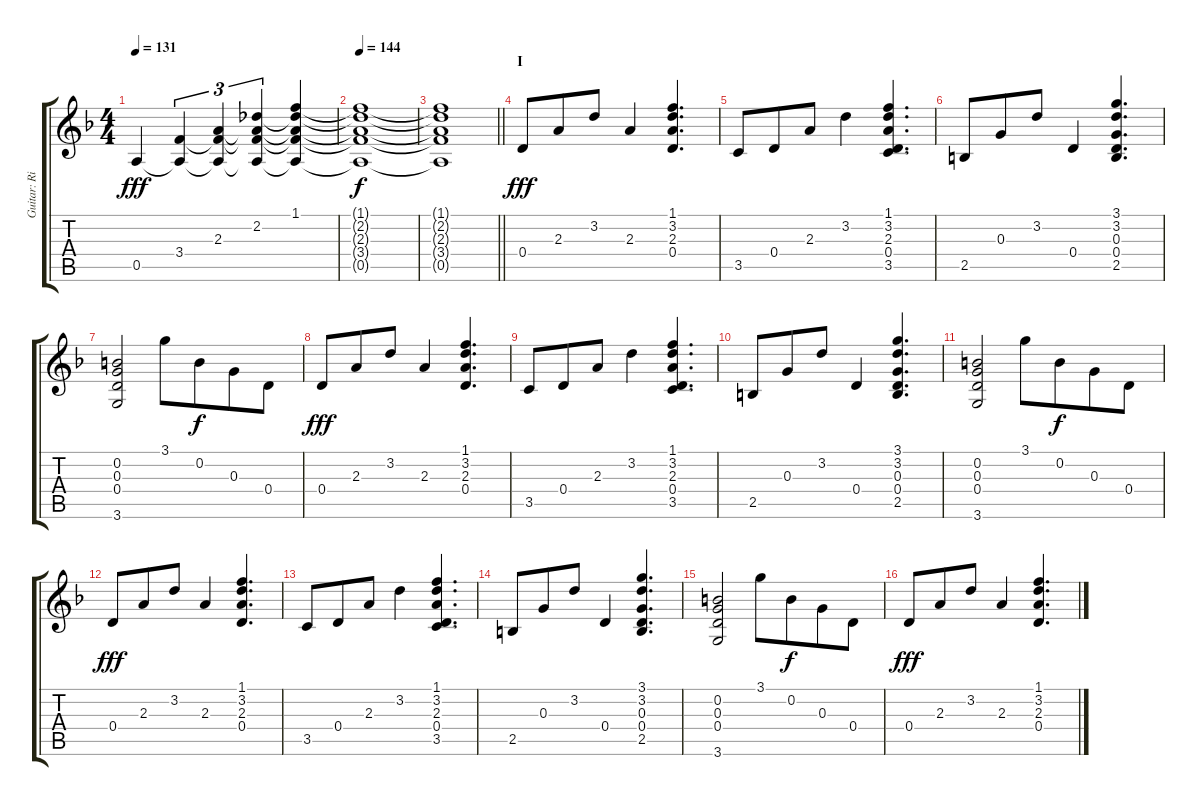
\track ("Guitar: Rik" "Guitar: Ri") {instrument electricguitarclean}
\staff {score tabs}
\tuning (E4 B3 G3 D3 A2 E2) {hide}
\ts (4 4)
\tempo 131
\clef g2
\ks f
0.5.4{dy fff} (3.4 0.5{t}).4{tu (3 2)} (2.3 3.4{t} 0.5{t}).4{tu (3 2)} (2.2 2.3{t} 3.4{t} 0.5{t}).4{tu (3 2)} (1.1 2.2{t} 2.3{t} 3.4{t} 0.5{t}).4 |
\tempo 144
(1.1{t} 2.2{t} 2.3{t} 3.4{t} 0.5{t}).1{dy f} |
\barLineRight lightlight
(1.1{t} 2.2{t} 2.3{t} 3.4{t} 0.5{t}).1 |
\section ("" "I")
0.4.8{dy fff} 2.3.8{beam merge} 3.2.8 2.3.4 (1.1 3.2 2.3 0.4).4{d} |
3.5.8 0.4.8{beam merge} 2.3.8 3.2.4 (1.1 3.2 2.3 0.4 3.5).4{d} |
2.5.8 0.3.8{beam merge} 3.2.8 0.4.4 (3.1 3.2 0.3 0.4 2.5).4{d} |
(0.2 0.3 0.4 3.6).2 3.1.8 0.2.8{dy f beam merge} 0.3.8 0.4.8 |
0.4.8{dy fff} 2.3.8{beam merge} 3.2.8 2.3.4 (1.1 3.2 2.3 0.4).4{d} |
3.5.8 0.4.8{beam merge} 2.3.8 3.2.4 (1.1 3.2 2.3 0.4 3.5).4{d} |
2.5.8 0.3.8{beam merge} 3.2.8 0.4.4 (3.1 3.2 0.3 0.4 2.5).4{d} |
(0.2 0.3 0.4 3.6).2 3.1.8 0.2.8{dy f beam merge} 0.3.8 0.4.8 |
0.4.8{dy fff} 2.3.8{beam merge} 3.2.8 2.3.4 (1.1 3.2 2.3 0.4).4{d} |
3.5.8 0.4.8{beam merge} 2.3.8 3.2.4 (1.1 3.2 2.3 0.4 3.5).4{d} |
2.5.8 0.3.8{beam merge} 3.2.8 0.4.4 (3.1 3.2 0.3 0.4 2.5).4{d} |
(0.2 0.3 0.4 3.6).2 3.1.8 0.2.8{dy f beam merge} 0.3.8 0.4.8 |
0.4.8{dy fff} 2.3.8{beam merge} 3.2.8 2.3.4 (1.1 3.2 2.3 0.4).4{d}
